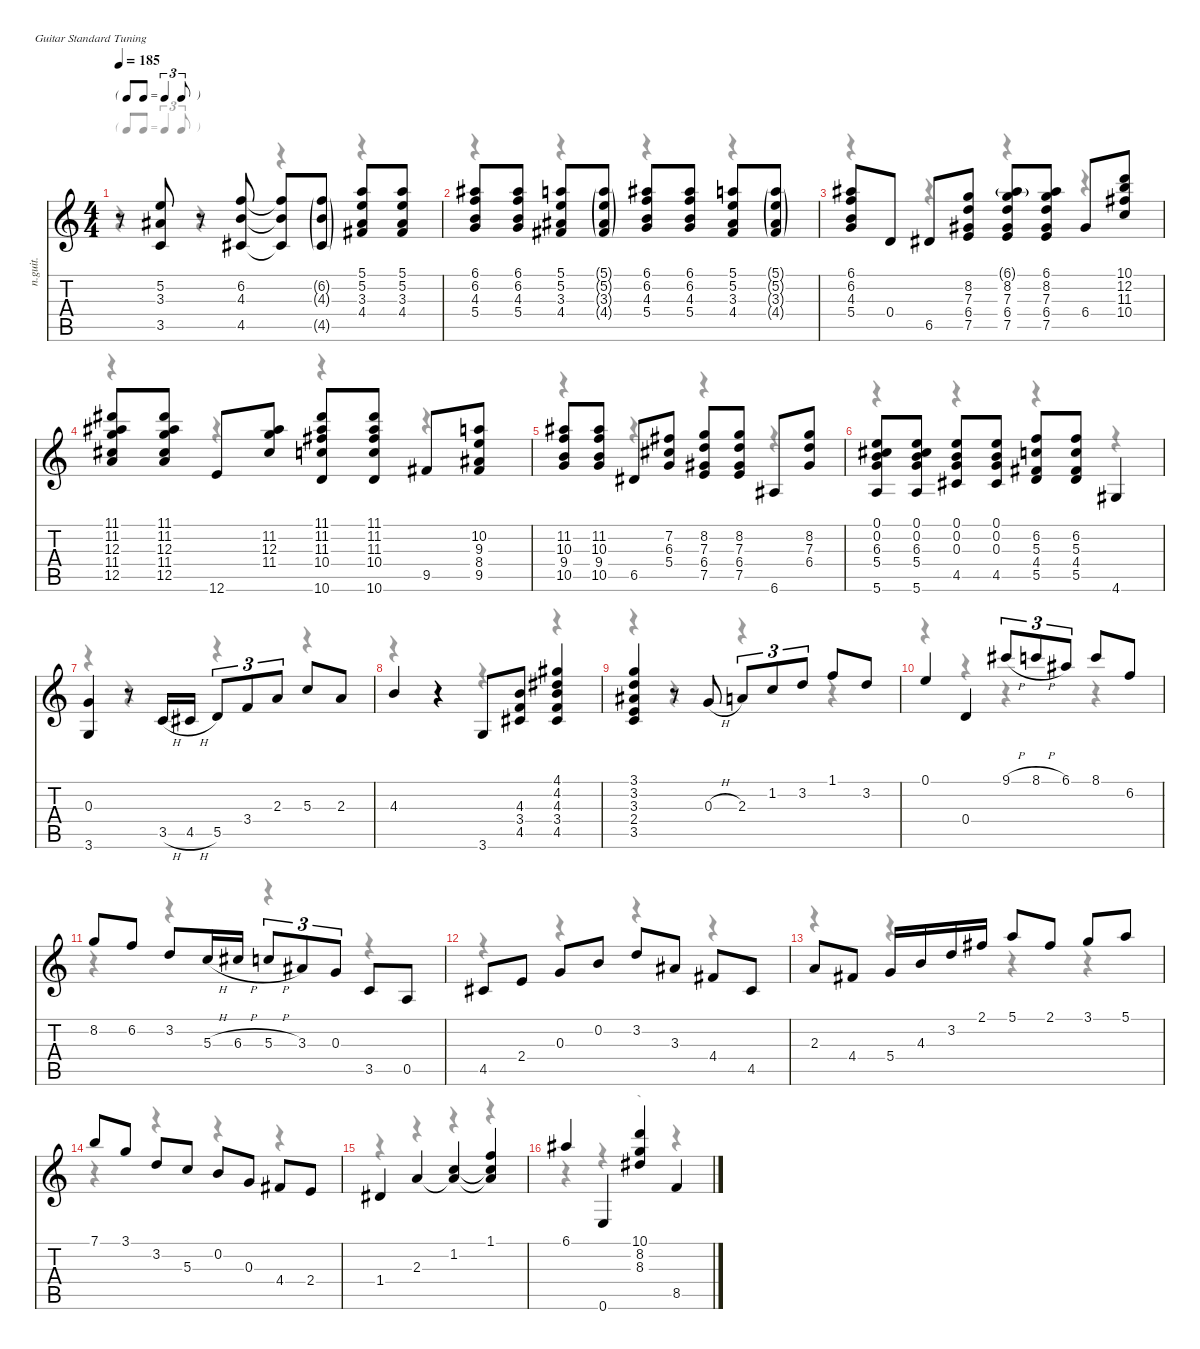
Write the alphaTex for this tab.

\defaultSystemsLayout 4
\hideDynamics
\bracketExtendMode nobrackets
\otherSystemsTrackNameOrientation horizontal
\track ("Track 1" "n.guit.") {instrument acousticguitarnylon}
\staff {score tabs}
\tuning (E4 B3 G3 D3 A2 E2)
\voice
\ts (4 4)
\tf triplet8th
\tempo 185
\clef g2
\ks c
r.8{dy f beam Up} (5.2 3.3{acc #} 3.5).8{beam Up} r.8{beam Up} (6.2 4.3 4.5{acc #}).8{beam Up} (6.2{t} 4.3{t} 4.5{t acc #}).8{beam Up} (6.2{g} 4.3{g} 4.5{g acc #}).8{dy mf beam Up} (5.1 5.2 3.3{acc #} 4.4{acc #}).8{dy f beam Up} (5.1 5.2 3.3{acc #} 4.4{acc #}).8{beam Up} |
(6.1{acc #} 6.2 4.3 5.4).8{beam Up} (6.1{acc #} 6.2 4.3 5.4).8{beam Up} (5.1 5.2 3.3{acc #} 4.4{acc #}).8{beam Up} (5.1{g} 5.2{g} 3.3{g acc #} 4.4{g acc #}).8{dy mf beam Up} (6.1{acc #} 6.2 4.3 5.4).8{dy f beam Up} (6.1{acc #} 6.2 4.3 5.4).8{beam Up} (5.1 5.2 3.3{acc #} 4.4{acc #}).8{beam Up} (5.1{g} 5.2{g} 3.3{g acc #} 4.4{g acc #}).8{dy mf beam Up} |
(6.1{acc #} 6.2 4.3 5.4).8{dy f beam Up} 0.4.8{beam Up} 6.5{acc #}.8{beam Up} (8.2 7.3 6.4{acc #} 7.5).8{beam Up} (6.1{g acc #} 8.2 7.3 6.4{acc #} 7.5).8{beam Up} (6.1{acc #} 8.2 7.3 6.4{acc #} 7.5).8{beam Up} 6.4{acc #}.8{beam Up} (10.1 12.2 11.3{acc #} 10.4).8{beam Up} |
(11.1{acc #} 11.2{acc #} 12.3 11.4{acc #} 12.5).8{beam Up} (11.1{acc #} 11.2{acc #} 12.3 11.4{acc #} 12.5).8{beam Up} 12.6.8{beam Up} (11.2{acc #} 12.3 11.4{acc #}).8{beam Up} (11.1{acc #} 11.2{acc #} 11.3{acc #} 10.4 10.6).8{beam Up} (11.1{acc #} 11.2{acc #} 11.3{acc #} 10.4 10.6).8{beam Up} 9.5{acc #}.8{beam Up} (10.2 9.3 8.4{acc #} 9.5{acc #}).8{beam Up} |
(11.2{acc #} 10.3 9.4 10.5).8{beam Up} (11.2{acc #} 10.3 9.4 10.5).8{beam Up} 6.5{acc #}.8{beam Up} (7.2{acc #} 6.3{acc #} 5.4).8{beam Up} (8.2 7.3 6.4{acc #} 7.5).8{beam Up} (8.2 7.3 6.4{acc #} 7.5).8{beam Up} 6.6{acc #}.8{beam Up} (8.2 7.3 6.4{acc #}).8{beam Up} |
(0.1 0.2 6.3{acc #} 5.4 5.6).8{beam Up} (0.1 0.2 6.3{acc #} 5.4 5.6).8{beam Up} (0.1 0.2 0.3 4.5{acc #}).8{beam Up} (0.1 0.2 0.3 4.5{acc #}).8{beam Up} (6.2 5.3 4.4{acc #} 5.5).8{beam Up} (6.2 5.3 4.4{acc #} 5.5).8{beam Up} 4.6{acc #}.4{beam Up} |
(0.3 3.6).4{beam Up} r.8{beam Up} 3.5{h}.16{beam Up} 4.5{h acc #}.16{beam Up} 5.5.8{tu (3 2) beam Up} 3.4.8{tu (3 2) beam Up} 2.3.8{tu (3 2) beam Up} 5.3.8{beam Up} 2.3.8{beam Up} |
4.3.4{beam Up} r.4{beam Up} 3.6.8{beam Up} (4.3 3.4 4.5{acc #}).8{beam Up} (4.1{acc #} 4.2{acc #} 4.3 3.4 4.5{acc #}).4{beam Up} |
(3.1 3.2 3.3{acc #} 2.4 3.5).4{beam Up} r.8{beam Up} 0.3{h}.8{beam Up} 2.3.8{tu (3 2) beam Up} 1.2.8{tu (3 2) beam Up} 3.2.8{tu (3 2) beam Up} 1.1.8{beam Up} 3.2.8{beam Up} |
0.1.4{beam Up} 0.4.4{beam Up} 9.1{h acc #}.8{tu (3 2) beam Up} 8.1{h}.8{tu (3 2) beam Up} 6.1{acc #}.8{tu (3 2) beam Up} 8.1.8{beam Up} 6.2.8{beam Up} |
8.2.8{beam Up} 6.2.8{beam Up} 3.2.8{beam Up} 5.3{h}.16{beam Up} 6.3{h acc #}.16{beam Up} 5.3{h}.8{tu (3 2) beam Up} 3.3{acc #}.8{tu (3 2) beam Up} 0.3.8{tu (3 2) beam Up} 3.5.8{beam Up} 0.5.8{beam Up} |
4.5{acc #}.8{beam Up} 2.4.8{beam Up} 0.3.8{beam Up} 0.2.8{beam Up} 3.2.8{beam Up} 3.3{acc #}.8{beam Up} 4.4{acc #}.8{beam Up} 4.5{acc #}.8{beam Up} |
2.3.8{beam Up} 4.4{acc #}.8{beam Up} 5.4.16{beam Up} 4.3.16{beam Up} 3.2.16{beam Up} 2.1{acc #}.16{beam Up} 5.1.8{beam Up} 2.1{acc #}.8{beam Up} 3.1.8{beam Up} 5.1.8{beam Up} |
7.1.8{beam Up} 3.1.8{beam Up} 3.2.8{beam Up} 5.3.8{beam Up} 0.2.8{beam Up} 0.3.8{beam Up} 4.4{acc #}.8{beam Up} 2.4.8{beam Up} |
1.4{acc #}.4{beam Up} 2.3.4{beam Up} (1.2 2.3{t}).4{beam Up} (1.1 1.2{t} 2.3{t}).4{beam Up} |
6.1{acc #}.4{beam Up} 0.6.4{beam Up} (10.1 8.2 8.3{acc #}).4{beam Up} 8.5.4{beam Up}
\voice
\clef g2
\ottava regular
\simile none
\ks c
r.4{dy mf beam Down} r.4{beam Down} r.4{beam Down} r.4{beam Down} |
r.4{beam Down} r.4{beam Down} r.4{beam Down} r.4{beam Down} |
r.4{beam Down} r.4{beam Down} r.4{beam Down} r.4{beam Down} |
r.4{beam Down} r.4{beam Down} r.4{beam Down} r.4{beam Down} |
r.4{beam Down} r.4{beam Down} r.4{beam Down} r.4{beam Down} |
r.4{beam Down} r.4{beam Down} r.4{beam Down} r.4{beam Down} |
r.4{beam Down} r.4{beam Down} r.4{beam Down} r.4{beam Down} |
r.4{beam Down} r.4{beam Down} r.4{beam Down} r.4{beam Down} |
r.4{beam Down} r.4{beam Down} r.4{beam Down} r.4{beam Down} |
r.4{beam Down} r.4{beam Down} r.4{beam Down} r.4{beam Down} |
r.4{beam Down} r.4{beam Down} r.4{beam Down} r.4{beam Down} |
r.4{beam Down} r.4{beam Down} r.4{beam Down} r.4{beam Down} |
r.4{beam Down} r.4{beam Down} r.4{beam Down} r.4{beam Down} |
r.4{beam Down} r.4{beam Down} r.4{beam Down} r.4{beam Down} |
r.4{beam Down} r.4{beam Down} r.4{beam Down} r.4{beam Down} |
r.4{beam Down} r.4{beam Down} r.4{beam Down} r.4{beam Down}
